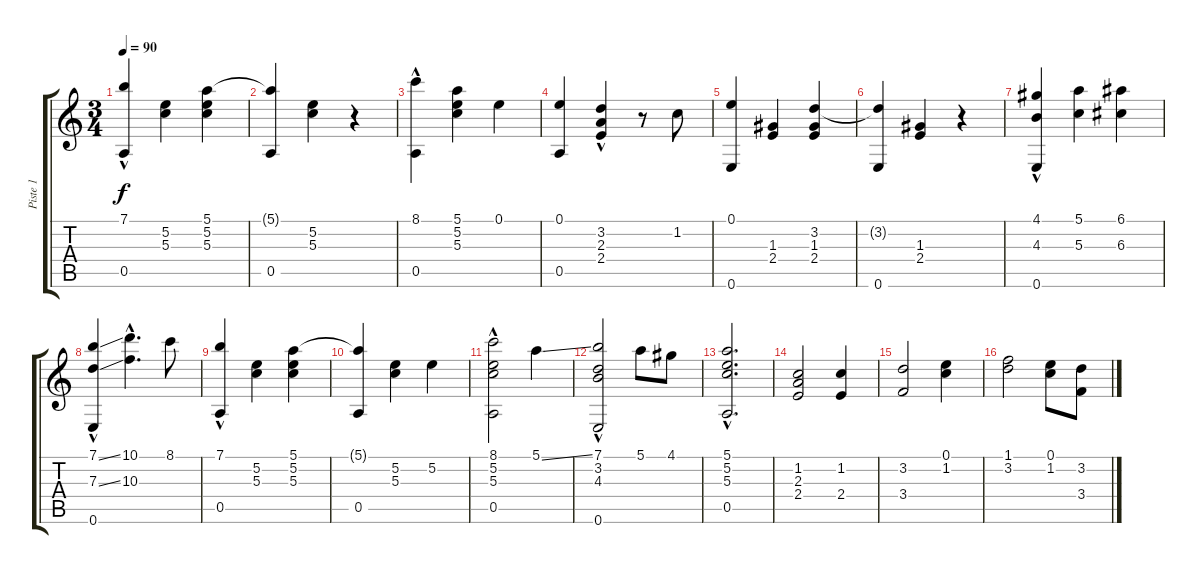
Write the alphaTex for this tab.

\track ("Piste 1" "Piste 1") {instrument acousticguitarnylon}
\staff {score tabs}
\tuning (E4 B3 G3 D3 A2 E2) {hide}
\ts (3 4)
\tempo 90
\clef g2
\ks c
(7.1 0.5{hac}).4{dy f} (5.2 5.3).4 (5.1 5.2 5.3).4 |
(5.1{t} 0.5).4 (5.2 5.3).4 r.4 |
(8.1 0.5{hac}).4 (5.1 5.2 5.3).4 0.1.4 |
(0.1 0.5).4 (3.2{hac} 2.3 2.4).4 r.8 1.2.8 |
(0.1 0.6).4 (1.3 2.4).4 (3.2 1.3 2.4).4 |
(3.2{t} 0.6).4 (1.3 2.4).4 r.4 |
(4.1 4.3 0.6{hac}).4 (5.1 5.3).4 (6.1 6.3).4 |
(7.1{ss} 7.3{ss} 0.6{hac}).4 (10.1{hac} 10.3{hac}).4{d} 8.1.8 |
(7.1 0.5{hac}).4 (5.2 5.3).4 (5.1 5.2 5.3).4 |
(5.1{t} 0.5).4 (5.2 5.3).4 5.2.4 |
(8.1 5.2 5.3 0.5{hac}).2 5.1{ss}.4 |
(7.1 3.2 4.3 0.6{hac}).2 5.1.8 4.1.8 |
(5.1{hac} 5.2{hac} 5.3{hac} 0.5{hac}).2{d} |
(1.2 2.3 2.4).2 (1.2 2.4).4 |
(3.2 3.4).2 (0.1 1.2).4 |
(1.1 3.2).2 (0.1 1.2).8 (3.2 3.4).8
